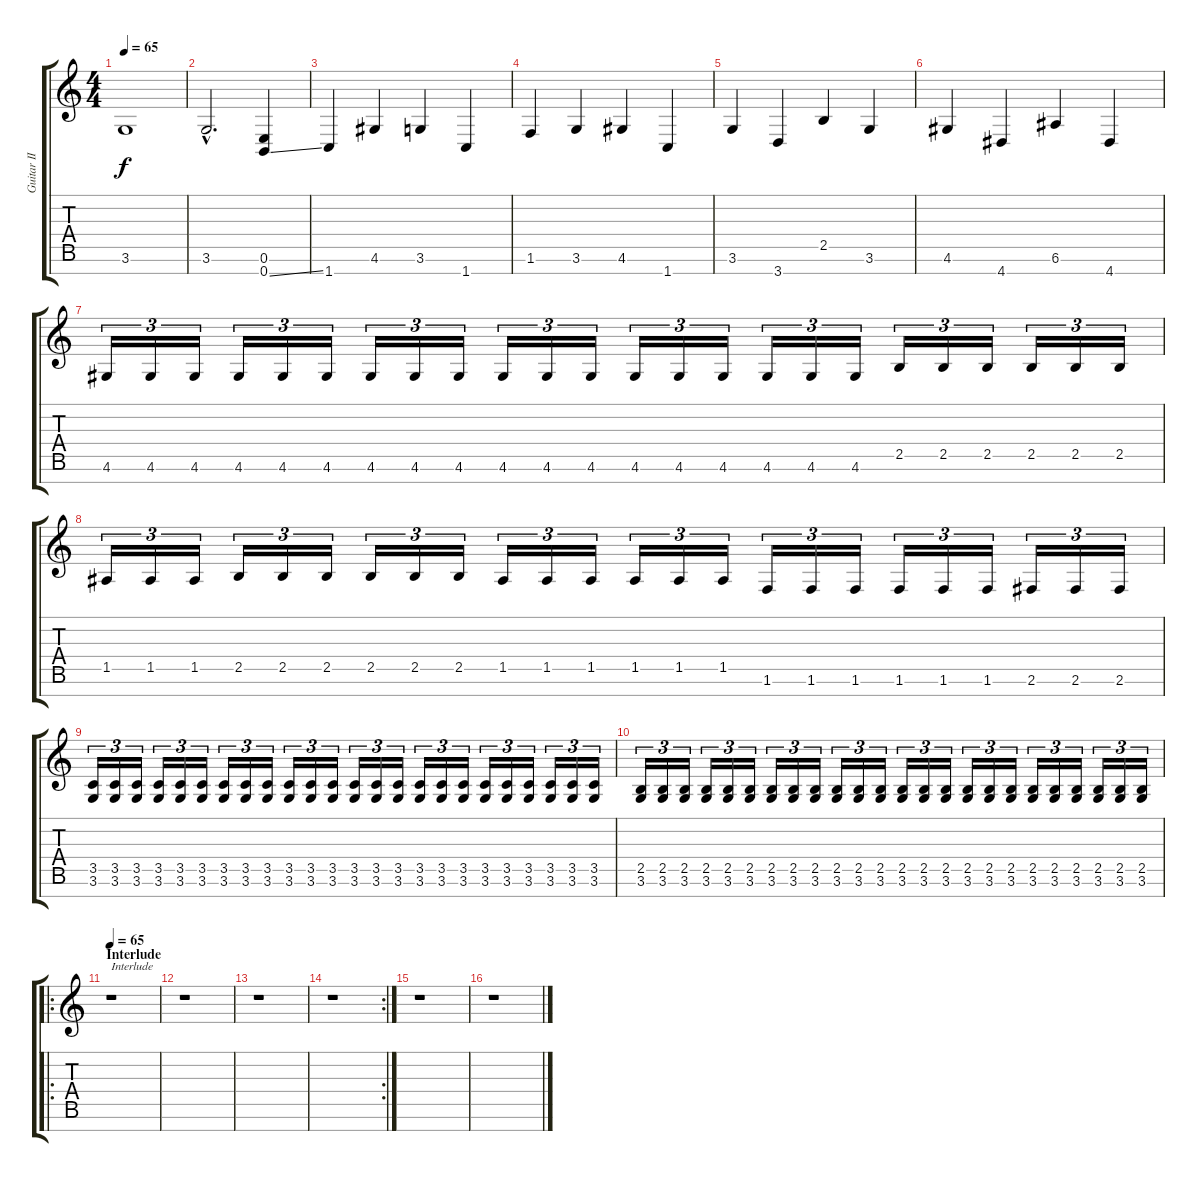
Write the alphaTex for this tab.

\track ("Guitar II [Samoth]" "Guitar II ") {instrument distortionguitar}
\staff {score tabs}
\tuning (E4 B3 G3 D3 A2 E2 B1) {hide}
\ts (4 4)
\tempo 65
\clef g2
\ks c
3.6.1{dy f} |
3.6{hac}.2{d} (0.6 0.7{ss}).4 |
1.7.4 4.6.4 3.6.4 1.7.4 |
1.6.4 3.6.4 4.6.4 1.7.4 |
3.6.4 3.7.4 2.5.4 3.6.4 |
4.6.4 4.7.4 6.6.4 4.7.4 |
4.6.16{tu (3 2)} 4.6.16{tu (3 2)} 4.6.16{tu (3 2)} 4.6.16{tu (3 2)} 4.6.16{tu (3 2)} 4.6.16{tu (3 2)} 4.6.16{tu (3 2)} 4.6.16{tu (3 2)} 4.6.16{tu (3 2)} 4.6.16{tu (3 2)} 4.6.16{tu (3 2)} 4.6.16{tu (3 2)} 4.6.16{tu (3 2)} 4.6.16{tu (3 2)} 4.6.16{tu (3 2)} 4.6.16{tu (3 2)} 4.6.16{tu (3 2)} 4.6.16{tu (3 2)} 2.5.16{tu (3 2)} 2.5.16{tu (3 2)} 2.5.16{tu (3 2)} 2.5.16{tu (3 2)} 2.5.16{tu (3 2)} 2.5.16{tu (3 2)} |
1.5.16{tu (3 2)} 1.5.16{tu (3 2)} 1.5.16{tu (3 2)} 2.5.16{tu (3 2)} 2.5.16{tu (3 2)} 2.5.16{tu (3 2)} 2.5.16{tu (3 2)} 2.5.16{tu (3 2)} 2.5.16{tu (3 2)} 1.5.16{tu (3 2)} 1.5.16{tu (3 2)} 1.5.16{tu (3 2)} 1.5.16{tu (3 2)} 1.5.16{tu (3 2)} 1.5.16{tu (3 2)} 1.6.16{tu (3 2)} 1.6.16{tu (3 2)} 1.6.16{tu (3 2)} 1.6.16{tu (3 2)} 1.6.16{tu (3 2)} 1.6.16{tu (3 2)} 2.6.16{tu (3 2)} 2.6.16{tu (3 2)} 2.6.16{tu (3 2)} |
(3.5 3.6).16{tu (3 2)} (3.5 3.6).16{tu (3 2)} (3.5 3.6).16{tu (3 2)} (3.5 3.6).16{tu (3 2)} (3.5 3.6).16{tu (3 2)} (3.5 3.6).16{tu (3 2)} (3.5 3.6).16{tu (3 2)} (3.5 3.6).16{tu (3 2)} (3.5 3.6).16{tu (3 2)} (3.5 3.6).16{tu (3 2)} (3.5 3.6).16{tu (3 2)} (3.5 3.6).16{tu (3 2)} (3.5 3.6).16{tu (3 2)} (3.5 3.6).16{tu (3 2)} (3.5 3.6).16{tu (3 2)} (3.5 3.6).16{tu (3 2)} (3.5 3.6).16{tu (3 2)} (3.5 3.6).16{tu (3 2)} (3.5 3.6).16{tu (3 2)} (3.5 3.6).16{tu (3 2)} (3.5 3.6).16{tu (3 2)} (3.5 3.6).16{tu (3 2)} (3.5 3.6).16{tu (3 2)} (3.5 3.6).16{tu (3 2)} |
(2.5 3.6).16{tu (3 2)} (2.5 3.6).16{tu (3 2)} (2.5 3.6).16{tu (3 2)} (2.5 3.6).16{tu (3 2)} (2.5 3.6).16{tu (3 2)} (2.5 3.6).16{tu (3 2)} (2.5 3.6).16{tu (3 2)} (2.5 3.6).16{tu (3 2)} (2.5 3.6).16{tu (3 2)} (2.5 3.6).16{tu (3 2)} (2.5 3.6).16{tu (3 2)} (2.5 3.6).16{tu (3 2)} (2.5 3.6).16{tu (3 2)} (2.5 3.6).16{tu (3 2)} (2.5 3.6).16{tu (3 2)} (2.5 3.6).16{tu (3 2)} (2.5 3.6).16{tu (3 2)} (2.5 3.6).16{tu (3 2)} (2.5 3.6).16{tu (3 2)} (2.5 3.6).16{tu (3 2)} (2.5 3.6).16{tu (3 2)} (2.5 3.6).16{tu (3 2)} (2.5 3.6).16{tu (3 2)} (2.5 3.6).16{tu (3 2)} |
\ro
\section ("" "Interlude")
\tempo 65
r.1{txt "Interlude"} |
r.1 |
r.1 |
\rc 2
r.1 |
r.1 |
r.1
